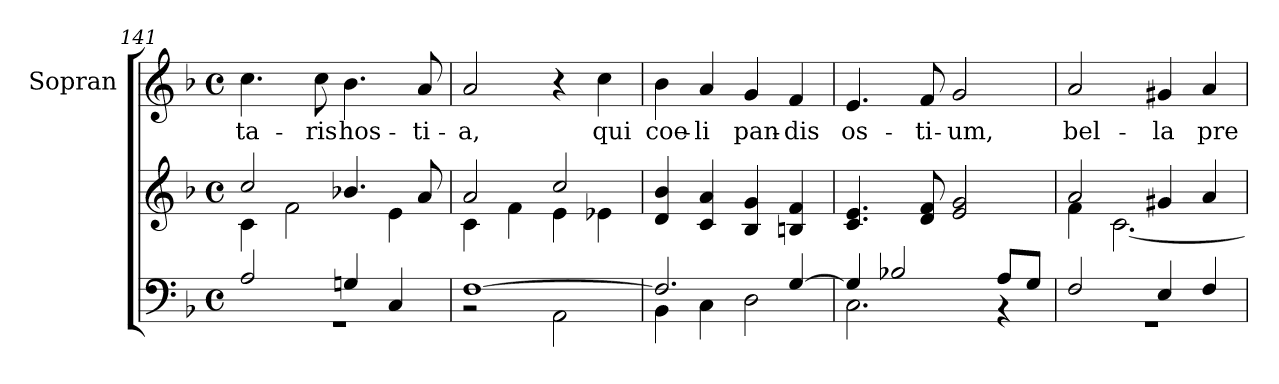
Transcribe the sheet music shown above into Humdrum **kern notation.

**kern	**kern	**kern	**text
*part2	*part2	*part1	*part1
*staff3	*staff2	*staff1	*staff1
*	*	*I"Sopran	*
*	*	*I'S.	*
!!LO:PB:g=z
*clefF4	*clefG2	*clefG2	*
*k[b-]	*k[b-]	*k[b-]	*
*F:	*F:	*F:	*
*M4/4	*M4/4	*M4/4	*
*met(c)	*met(c)	*met(c)	*
=141	=141	=141	=141
*^	*^	*	*
!	!	!	!	!	!LO:LY:b
2A/	1rGG	2cc/	4c\	4.cc\	-ta-
.	.	.	2f\	.	.
!	!	!	!	!	!LO:LY:b
.	.	.	.	8cc\	-ris
!	!	!	!	!	!LO:LY:b
4Gn/	.	4.b-X/	.	4.b-\	hos-
4C/	.	.	4e\	.	.
!	!	!	!	!	!LO:LY:b
.	.	8a/	.	8a/	-ti-
=142	=142	=142	=142	=142	=142
!	!	!	!	!	!LO:LY:b
[>1F	2rBB	2a/	4c\	2a/	-a,
.	.	.	4f\	.	.
.	2AA\	2cc/	4e\	4r	.
!	!	!	!	!	!LO:LY:b
.	.	.	4e-X\	4cc\	qui
=143	=143	=143	=143	=143	=143
!	!	!	!	!	!LO:LY:b
*	*	*v	*v	*	*
2.F/]	4BB-\	4d/ 4b-/	4b-\	coe-
!	!	!	!	!LO:LY:b
.	4C\	4c/ 4a/	4a/	-li
!	!	!	!	!LO:LY:b
.	2D\	4B-/ 4g/	4g/	pan-
!	!	!	!	!LO:LY:b
[>4G/	.	4Bn/ 4f/	4f/	-dis
=144	=144	=144	=144	=144
!	!	!	!	!LO:LY:b
4G/]	2.C\	4.c/ 4.e/	4.e/	os-
2B-X/	.	.	.	.
!	!	!	!	!LO:LY:b
.	.	8d/ 8f/	8f/	-ti-
!	!	!	!	!LO:LY:b
.	.	2e/ 2g/	2g/	-um,
8A/L	4rBB	.	.	.
8G/J	.	.	.	.
=145	=145	=145	=145	=145
*	*	*^	*	*
!	!	!	!	!	!LO:LY:b
2F/	1rGG	2a/	4f\	2a/	bel-
.	.	.	[<2.c\	.	.
!	!	!	!	!	!LO:LY:b
4E/	.	4g#X/	.	4g#X/	-la
!	!	!	!	!	!LO:LY:b
4F/	.	4a/	.	4a/	pre-
*v	*v	*	*	*	*
*	*v	*v	*	*
=	=	=	=
*-	*-	*-	*-
